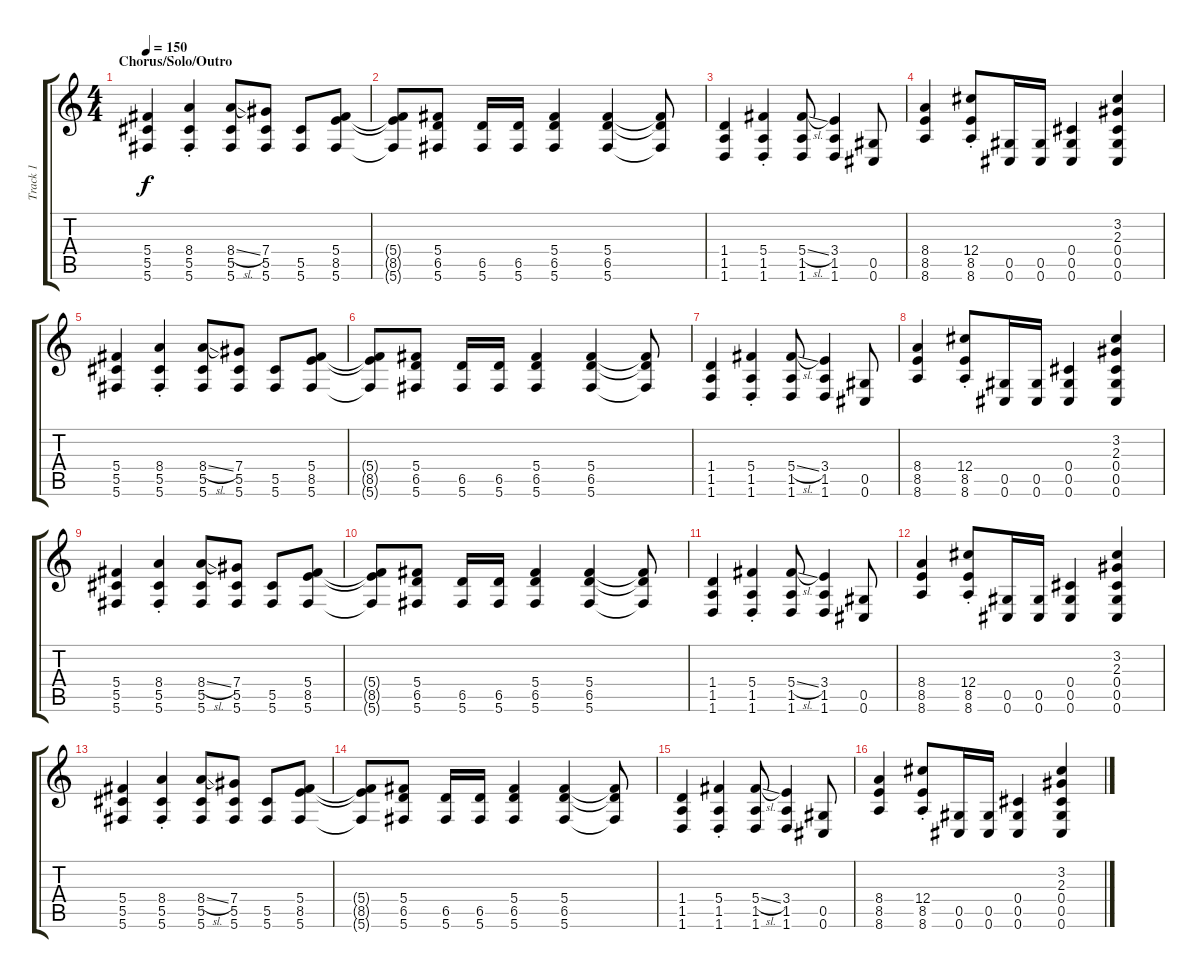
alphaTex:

\track ("Track 1" "Track 1") {instrument overdrivenguitar}
\staff {score tabs}
\tuning (Eb4 Bb3 Gb3 Db3 Ab2 Db2) {hide}
\ts (4 4)
\section ("" "Chorus/Solo/Outro")
\tempo 150
\clef g2
\ks c
(5.4 5.5 5.6).4{dy f} (8.4{st} 5.5 5.6).4 (8.4{sl} 5.5 5.6).8 (7.4 5.5 5.6).8 (5.5 5.6).8 (5.4 8.5 5.6).8 |
(5.4{t} 8.5{t} 5.6{t}).8 (5.4 6.5 5.6).8 (6.5 5.6).16 (6.5 5.6).16 (5.4 6.5 5.6).4 (5.4 6.5 5.6).4 (5.4{t} 6.5{t} 5.6{t}).8 |
(1.4 1.5 1.6).4 (5.4{st} 1.5 1.6).4 (5.4{sl} 1.5 1.6).8 (3.4 1.5 1.6).4 (0.5 0.6).8 |
(8.4 8.5 8.6).4 (12.4{st} 8.5 8.6).8 (0.5 0.6).16 (0.5 0.6).16 (0.4 0.5 0.6).4 (3.2 2.3 0.4 0.5 0.6).4 |
(5.4 5.5 5.6).4 (8.4{st} 5.5 5.6).4 (8.4{sl} 5.5 5.6).8 (7.4 5.5 5.6).8 (5.5 5.6).8 (5.4 8.5 5.6).8 |
(5.4{t} 8.5{t} 5.6{t}).8 (5.4 6.5 5.6).8 (6.5 5.6).16 (6.5 5.6).16 (5.4 6.5 5.6).4 (5.4 6.5 5.6).4 (5.4{t} 6.5{t} 5.6{t}).8 |
(1.4 1.5 1.6).4 (5.4{st} 1.5 1.6).4 (5.4{sl} 1.5 1.6).8 (3.4 1.5 1.6).4 (0.5 0.6).8 |
(8.4 8.5 8.6).4 (12.4{st} 8.5 8.6).8 (0.5 0.6).16 (0.5 0.6).16 (0.4 0.5 0.6).4 (3.2 2.3 0.4 0.5 0.6).4 |
(5.4 5.5 5.6).4 (8.4{st} 5.5 5.6).4 (8.4{sl} 5.5 5.6).8 (7.4 5.5 5.6).8 (5.5 5.6).8 (5.4 8.5 5.6).8 |
(5.4{t} 8.5{t} 5.6{t}).8 (5.4 6.5 5.6).8 (6.5 5.6).16 (6.5 5.6).16 (5.4 6.5 5.6).4 (5.4 6.5 5.6).4 (5.4{t} 6.5{t} 5.6{t}).8 |
(1.4 1.5 1.6).4 (5.4{st} 1.5 1.6).4 (5.4{sl} 1.5 1.6).8 (3.4 1.5 1.6).4 (0.5 0.6).8 |
(8.4 8.5 8.6).4 (12.4{st} 8.5 8.6).8 (0.5 0.6).16 (0.5 0.6).16 (0.4 0.5 0.6).4 (3.2 2.3 0.4 0.5 0.6).4 |
(5.4 5.5 5.6).4 (8.4{st} 5.5 5.6).4 (8.4{sl} 5.5 5.6).8 (7.4 5.5 5.6).8 (5.5 5.6).8 (5.4 8.5 5.6).8 |
(5.4{t} 8.5{t} 5.6{t}).8 (5.4 6.5 5.6).8 (6.5 5.6).16 (6.5 5.6).16 (5.4 6.5 5.6).4 (5.4 6.5 5.6).4 (5.4{t} 6.5{t} 5.6{t}).8 |
(1.4 1.5 1.6).4 (5.4{st} 1.5 1.6).4 (5.4{sl} 1.5 1.6).8 (3.4 1.5 1.6).4 (0.5 0.6).8 |
(8.4 8.5 8.6).4 (12.4{st} 8.5 8.6).8 (0.5 0.6).16 (0.5 0.6).16 (0.4 0.5 0.6).4 (3.2 2.3 0.4 0.5 0.6).4
